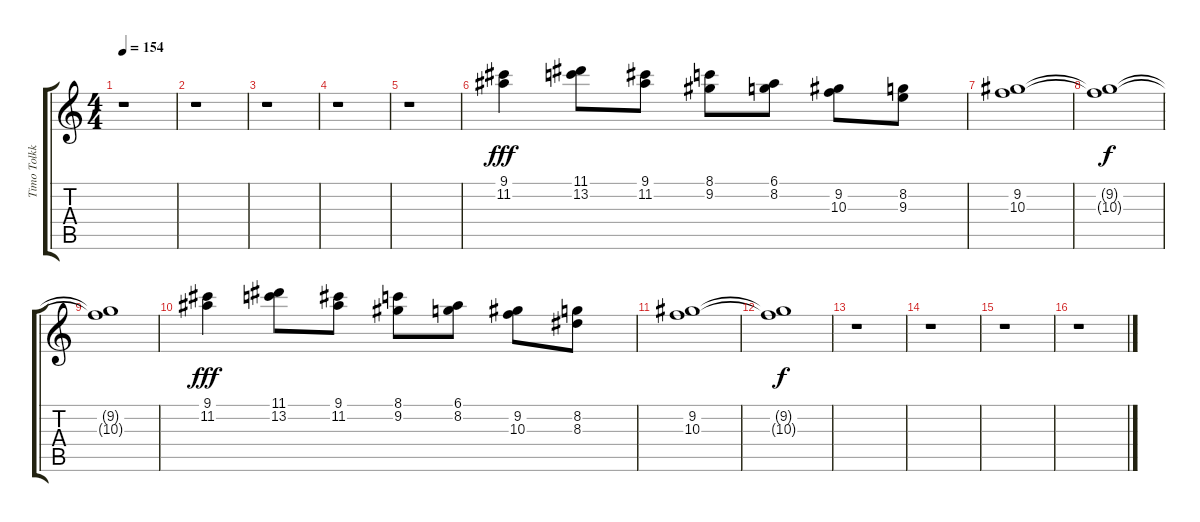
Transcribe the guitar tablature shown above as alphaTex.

\track ("Timo Tolkki" "Timo Tolkk") {instrument overdrivenguitar}
\staff {score tabs}
\tuning (E4 B3 G3 D3 A2 E2) {hide}
\ts (4 4)
\tempo 154
\clef g2
\ks c
r.1{dy f} |
r.1 |
r.1 |
r.1 |
r.1 |
(9.1 11.2).4{dy fff} (11.1 13.2).8 (9.1 11.2).8 (8.1 9.2).8 (6.1 8.2).8 (9.2 10.3).8 (8.2 9.3).8 |
(9.2 10.3).1 |
(9.2{t} 10.3{t}).1{dy f} |
(9.2{t} 10.3{t}).1 |
(9.1 11.2).4{dy fff} (11.1 13.2).8 (9.1 11.2).8 (8.1 9.2).8 (6.1 8.2).8 (9.2 10.3).8 (8.2 8.3).8 |
(9.2 10.3).1 |
(9.2{t} 10.3{t}).1{dy f} |
r.1 |
r.1 |
r.1 |
r.1
